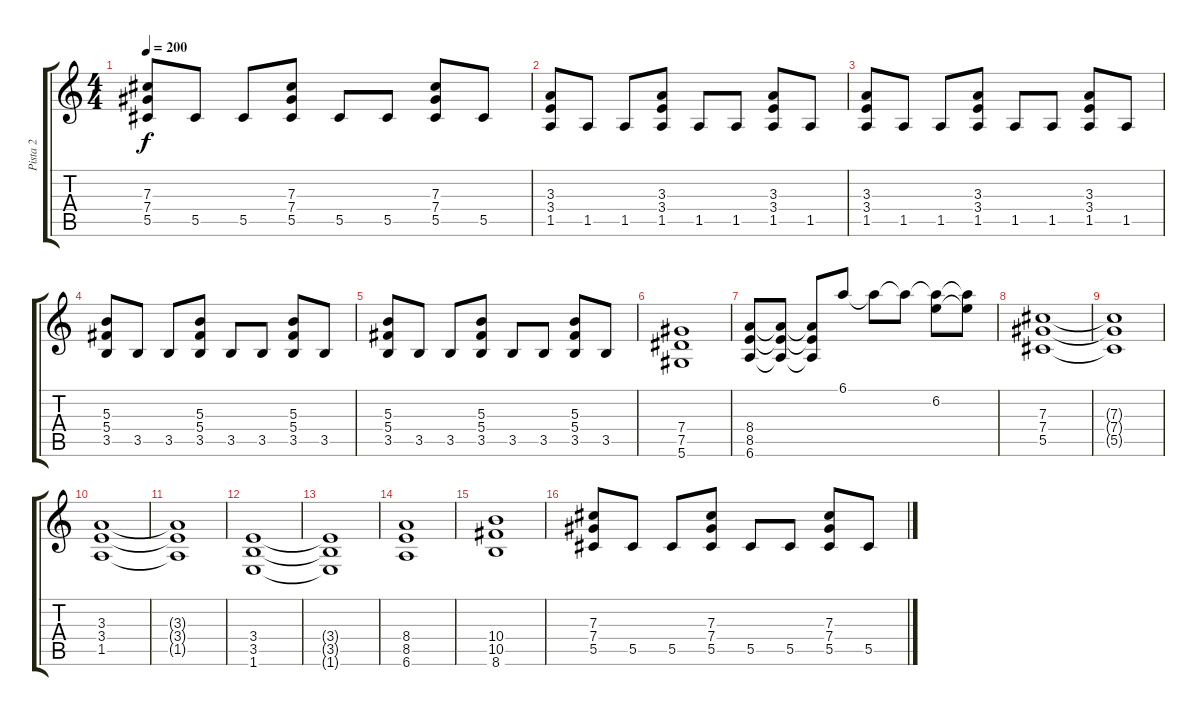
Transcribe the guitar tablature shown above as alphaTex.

\track ("Pista 2" "Pista 2") {instrument distortionguitar}
\staff {score tabs}
\tuning (Eb4 Bb3 Gb3 Db3 Ab2 Eb2) {hide}
\ts (4 4)
\tempo 200
\clef g2
\ks c
(7.3 7.4 5.5).8{dy f} 5.5.8 5.5.8 (7.3 7.4 5.5).8 5.5.8 5.5.8 (7.3 7.4 5.5).8 5.5.8 |
(3.3 3.4 1.5).8 1.5.8 1.5.8 (3.3 3.4 1.5).8 1.5.8 1.5.8 (3.3 3.4 1.5).8 1.5.8 |
(3.3 3.4 1.5).8 1.5.8 1.5.8 (3.3 3.4 1.5).8 1.5.8 1.5.8 (3.3 3.4 1.5).8 1.5.8 |
(5.3 5.4 3.5).8 3.5.8 3.5.8 (5.3 5.4 3.5).8 3.5.8 3.5.8 (5.3 5.4 3.5).8 3.5.8 |
(5.3 5.4 3.5).8 3.5.8 3.5.8 (5.3 5.4 3.5).8 3.5.8 3.5.8 (5.3 5.4 3.5).8 3.5.8 |
(7.4 7.5 5.6).1 |
(8.4 8.5 6.6).8 (8.4{t} 8.5{t} 6.6{t}).8 (8.4{t} 8.5{t} 6.6{t}).8 6.1.8 6.1{t}.8 6.1{t}.8 (6.1{t} 6.2).8 (6.1{t} 6.2{t}).8 |
(7.3 7.4 5.5).1 |
(7.3{t} 7.4{t} 5.5{t}).1 |
(3.3 3.4 1.5).1 |
(3.3{t} 3.4{t} 1.5{t}).1 |
(3.4 3.5 1.6).1 |
(3.4{t} 3.5{t} 1.6{t}).1 |
(8.4 8.5 6.6).1 |
(10.4 10.5 8.6).1 |
(7.3 7.4 5.5).8 5.5.8 5.5.8 (7.3 7.4 5.5).8 5.5.8 5.5.8 (7.3 7.4 5.5).8 5.5.8
